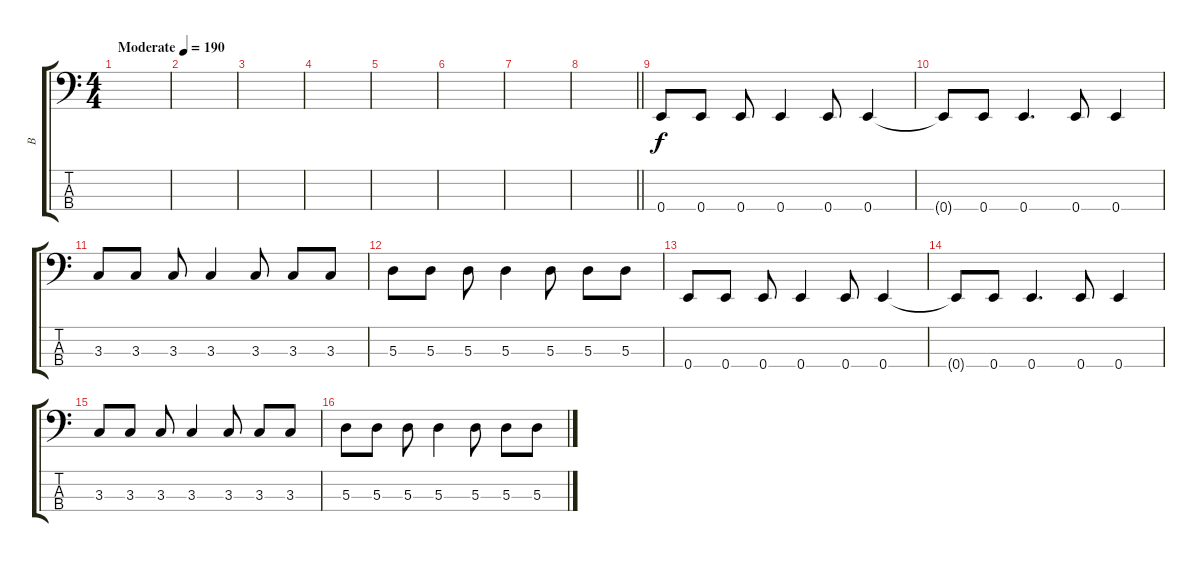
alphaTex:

\track ("B" "B") {instrument electricbassfinger}
\staff {score tabs}
\tuning (G2 D2 A1 E1) {hide}
\ts (4 4)
\section ("" "")
\tempo (190 "Moderate")
\clef f4
\ks c
|
|
|
|
|
|
|
\barLineRight lightlight
|
\section ("" "")
0.4.8 0.4.8 0.4.8 0.4.4 0.4.8 0.4.4 |
0.4{t}.8 0.4.8 0.4.4{d} 0.4.8 0.4.4 |
3.3.8 3.3.8 3.3.8 3.3.4 3.3.8 3.3.8 3.3.8 |
5.3.8 5.3.8 5.3.8 5.3.4 5.3.8 5.3.8 5.3.8 |
0.4.8 0.4.8 0.4.8 0.4.4 0.4.8 0.4.4 |
0.4{t}.8 0.4.8 0.4.4{d} 0.4.8 0.4.4 |
3.3.8 3.3.8 3.3.8 3.3.4 3.3.8 3.3.8 3.3.8 |
5.3.8 5.3.8 5.3.8 5.3.4 5.3.8 5.3.8 5.3.8
